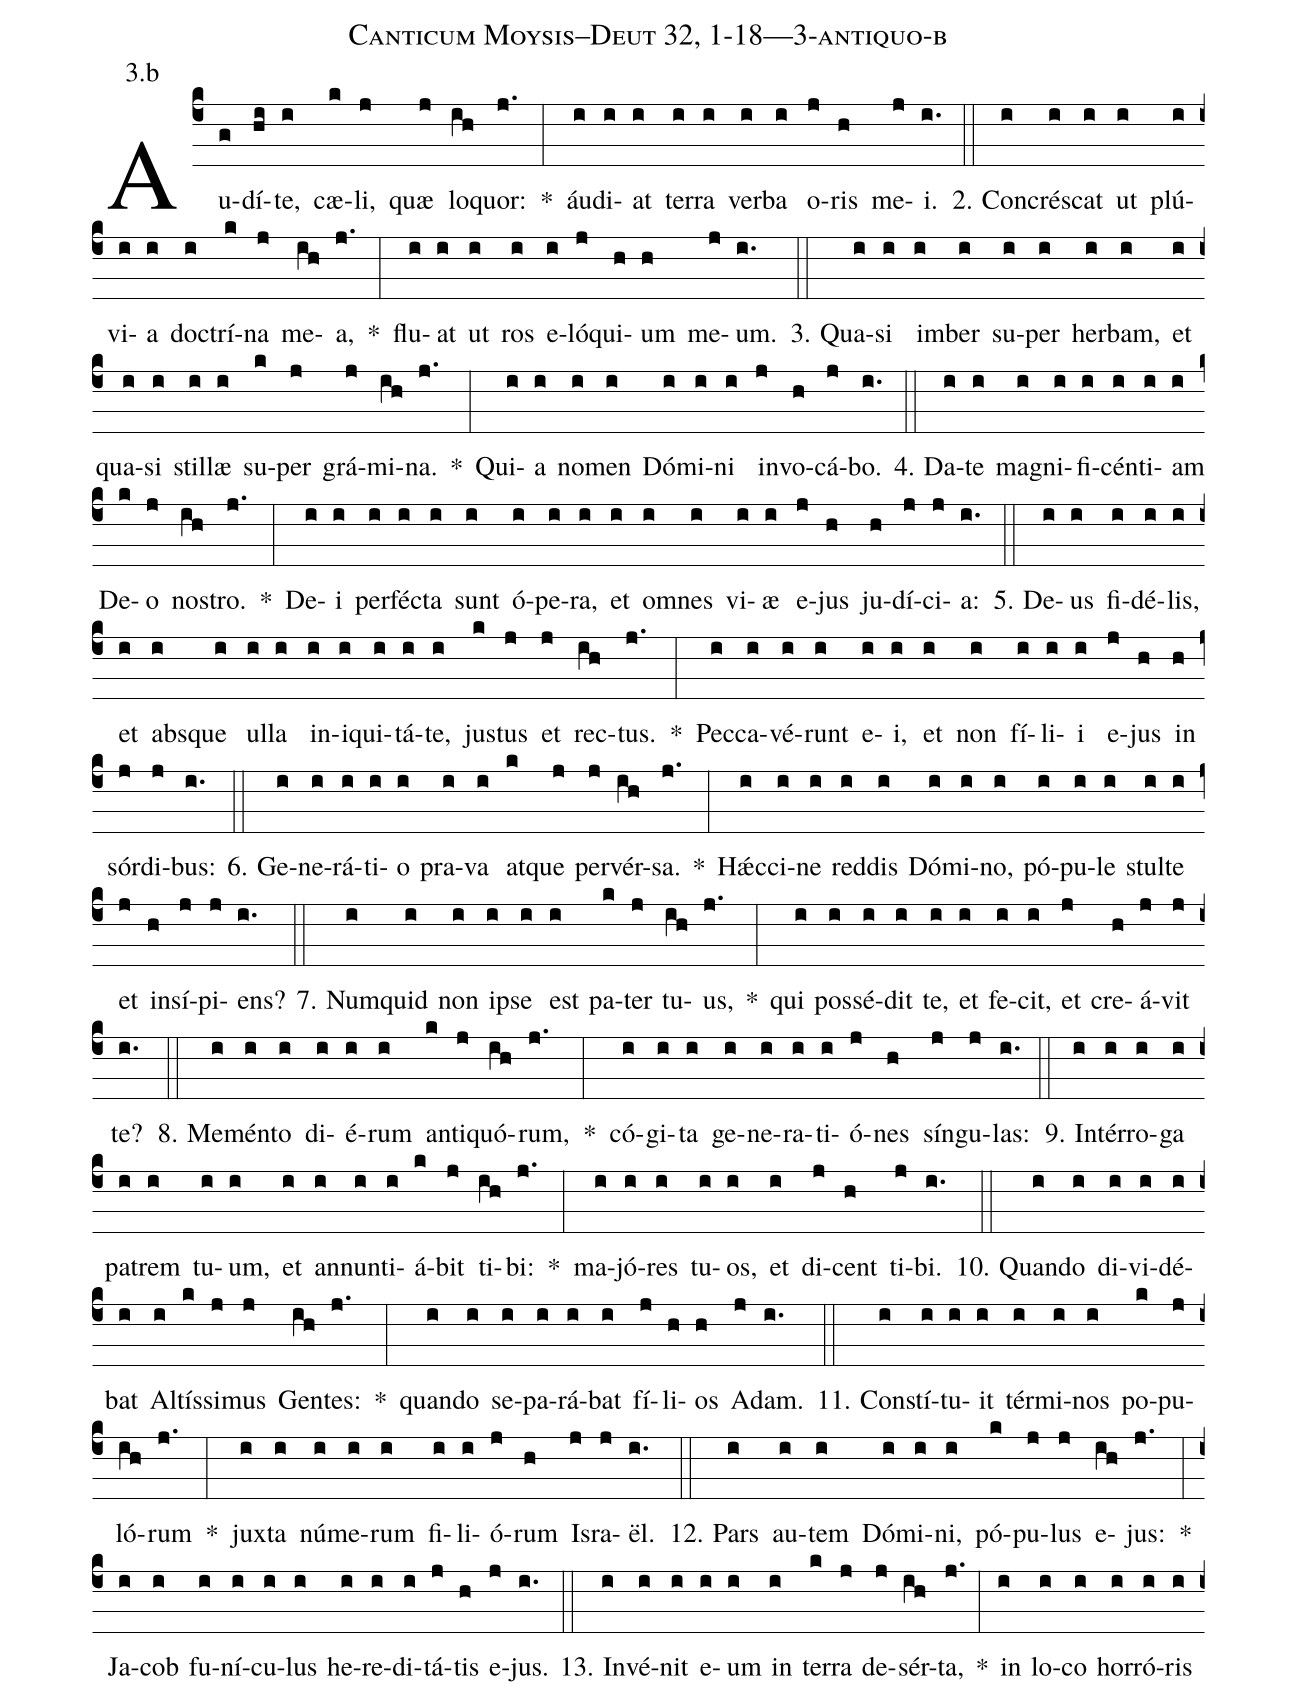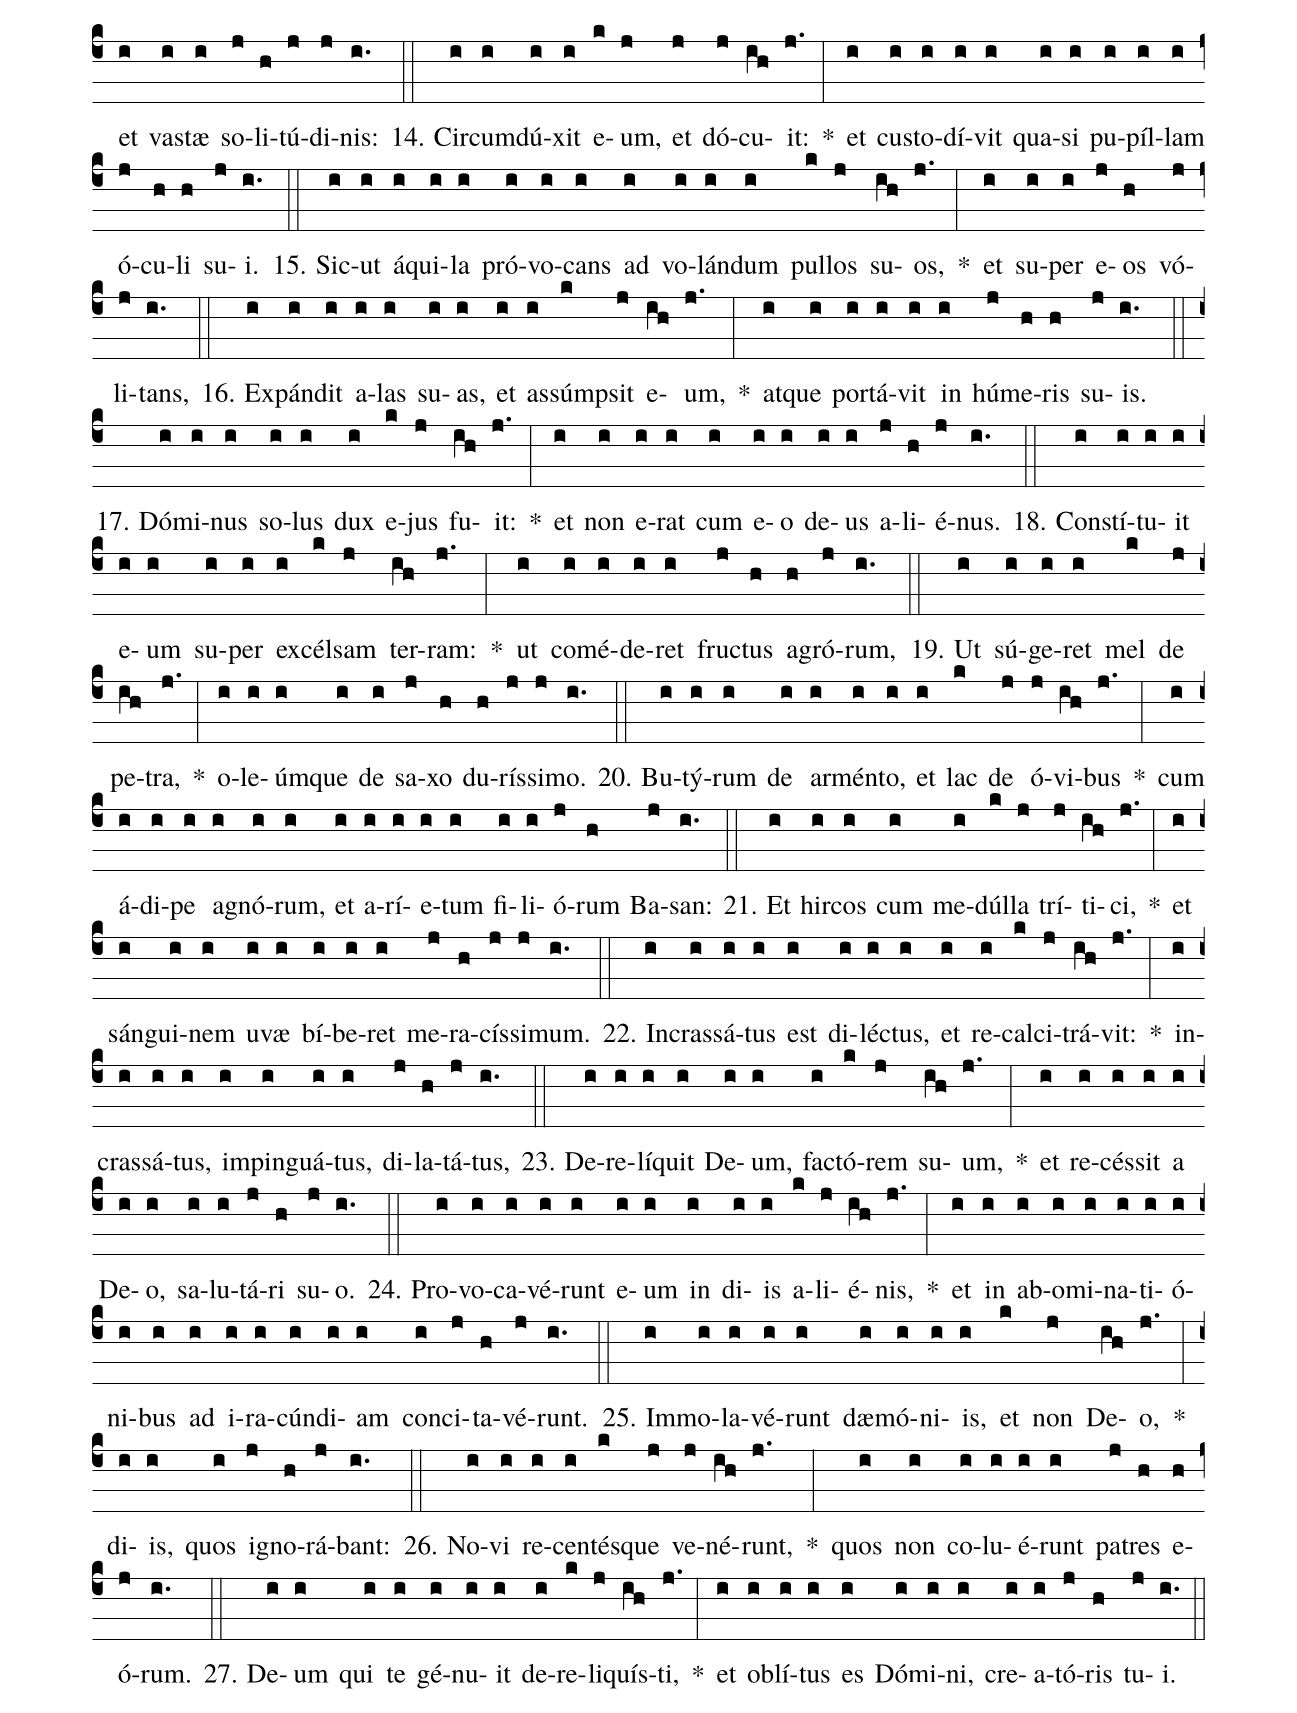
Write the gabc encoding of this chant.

name: Canticum Moysis--Deut 32, 1-18---3-antiquo-b;
annotation: 3.b;
%%
(c4)Au(g)dí(hi)te,(i) cæ(k)li,(j) quæ(j) lo(ih)quor:(j.) *(:) áu(i)di(i)at(i) ter(i)ra(i) ver(i)ba(i) o(j)ris(h) me(j)i.(i.) (::)
2. Con(i)crés(i)cat(i) ut(i) plú(i)vi(i)a(i) doc(i)trí(k)na(j) me(ih)a,(j.) *(:) flu(i)at(i) ut(i) ros(i) e(i)ló(j)qui(h)um(h) me(j)um.(i.) (::)
3. Qua(i)si(i) im(i)ber(i) su(i)per(i) her(i)bam,(i) et(i) qua(i)si(i) stil(i)læ(i) su(k)per(j) grá(j)mi(ih)na.(j.) *(:) Qui(i)a(i) no(i)men(i) Dó(i)mi(i)ni(i) in(j)vo(h)cá(j)bo.(i.) (::)
4. Da(i)te(i) ma(i)gni(i)fi(i)cén(i)ti(i)am(i) De(k)o(j) nos(ih)tro.(j.) *(:) De(i)i(i) per(i)féc(i)ta(i) sunt(i) ó(i)pe(i)ra,(i) et(i) om(i)nes(i) vi(i)æ(i) e(j)jus(h) ju(h)dí(j)ci(j)a:(i.) (::)
5. De(i)us(i) fi(i)dé(i)lis,(i) et(i) abs(i)que(i) ul(i)la(i) in(i)i(i)qui(i)tá(i)te,(i) jus(k)tus(j) et(j) rec(ih)tus.(j.) *(:) Pec(i)ca(i)vé(i)runt(i) e(i)i,(i) et(i) non(i) fí(i)li(i)i(i) e(j)jus(h) in(h) sór(j)di(j)bus:(i.) (::)
6. Ge(i)ne(i)rá(i)ti(i)o(i) pra(i)va(i) at(k)que(j) per(j)vér(ih)sa.(j.) *(:) Hǽc(i)ci(i)ne(i) red(i)dis(i) Dó(i)mi(i)no,(i) pó(i)pu(i)le(i) stul(i)te(i) et(j) in(h)sí(j)pi(j)ens?(i.) (::)
7. Num(i)quid(i) non(i) ip(i)se(i) est(i) pa(k)ter(j) tu(ih)us,(j.) *(:) qui(i) pos(i)sé(i)dit(i) te,(i) et(i) fe(i)cit,(i) et(j) cre(h)á(j)vit(j) te?(i.) (::)
8. Me(i)mén(i)to(i) di(i)é(i)rum(i) an(k)ti(j)quó(ih)rum,(j.) *(:) có(i)gi(i)ta(i) ge(i)ne(i)ra(i)ti(i)ó(j)nes(h) sín(j)gu(j)las:(i.) (::)
9. In(i)tér(i)ro(i)ga(i) pa(i)trem(i) tu(i)um,(i) et(i) an(i)nun(i)ti(i)á(k)bit(j) ti(ih)bi:(j.) *(:) ma(i)jó(i)res(i) tu(i)os,(i) et(i) di(j)cent(h) ti(j)bi.(i.) (::)
10. Quan(i)do(i) di(i)vi(i)dé(i)bat(i) Al(i)tís(k)si(j)mus(j) Gen(ih)tes:(j.) *(:) quan(i)do(i) se(i)pa(i)rá(i)bat(i) fí(j)li(h)os(h) A(j)dam.(i.) (::)
11. Con(i)stí(i)tu(i)it(i) tér(i)mi(i)nos(i) po(k)pu(j)ló(ih)rum(j.) *(:) jux(i)ta(i) nú(i)me(i)rum(i) fi(i)li(i)ó(j)rum(h) Is(j)ra(j)ël.(i.) (::)
12. Pars(i) au(i)tem(i) Dó(i)mi(i)ni,(i) pó(k)pu(j)lus(j) e(ih)jus:(j.) *(:) Ja(i)cob(i) fu(i)ní(i)cu(i)lus(i) he(i)re(i)di(i)tá(j)tis(h) e(j)jus.(i.) (::)
13. In(i)vé(i)nit(i) e(i)um(i) in(i) ter(k)ra(j) de(j)sér(ih)ta,(j.) *(:) in(i) lo(i)co(i) hor(i)ró(i)ris(i) et(i) vas(i)tæ(i) so(j)li(h)tú(j)di(j)nis:(i.) (::)
14. Cir(i)cum(i)dú(i)xit(i) e(k)um,(j) et(j) dó(j)cu(ih)it:(j.) *(:) et(i) cus(i)to(i)dí(i)vit(i) qua(i)si(i) pu(i)píl(i)lam(i) ó(j)cu(h)li(h) su(j)i.(i.) (::)
15. Sic(i)ut(i) á(i)qui(i)la(i) pró(i)vo(i)cans(i) ad(i) vo(i)lán(i)dum(i) pul(k)los(j) su(ih)os,(j.) *(:) et(i) su(i)per(i) e(j)os(h) vó(j)li(j)tans,(i.) (::)
16. Ex(i)pán(i)dit(i) a(i)las(i) su(i)as,(i) et(i) as(i)súmp(k)sit(j) e(ih)um,(j.) *(:) at(i)que(i) por(i)tá(i)vit(i) in(i) hú(j)me(h)ris(h) su(j)is.(i.) (::)
17. Dó(i)mi(i)nus(i) so(i)lus(i) dux(i) e(k)jus(j) fu(ih)it:(j.) *(:) et(i) non(i) e(i)rat(i) cum(i) e(i)o(i) de(i)us(i) a(j)li(h)é(j)nus.(i.) (::)
18. Con(i)stí(i)tu(i)it(i) e(i)um(i) su(i)per(i) ex(i)cél(k)sam(j) ter(ih)ram:(j.) *(:) ut(i) com(i)é(i)de(i)ret(i) fruc(j)tus(h) a(h)gró(j)rum,(i.) (::)
19. Ut(i) sú(i)ge(i)ret(i) mel(k) de(j) pe(ih)tra,(j.) *(:) o(i)le(i)úm(i)que(i) de(i) sa(j)xo(h) du(h)rís(j)si(j)mo.(i.) (::)
20. Bu(i)tý(i)rum(i) de(i) ar(i)mén(i)to,(i) et(i) lac(k) de(j) ó(j)vi(ih)bus(j.) *(:) cum(i) á(i)di(i)pe(i) a(i)gnó(i)rum,(i) et(i) a(i)rí(i)e(i)tum(i) fi(i)li(i)ó(j)rum(h) Ba(j)san:(i.) (::)
21. Et(i) hir(i)cos(i) cum(i) me(i)dúl(k)la(j) trí(j)ti(ih)ci,(j.) *(:) et(i) sán(i)gui(i)nem(i) u(i)væ(i) bí(i)be(i)ret(i) me(j)ra(h)cís(j)si(j)mum.(i.) (::)
22. In(i)cras(i)sá(i)tus(i) est(i) di(i)léc(i)tus,(i) et(i) re(i)cal(k)ci(j)trá(ih)vit:(j.) *(:) in(i)cras(i)sá(i)tus,(i) im(i)pin(i)guá(i)tus,(i) di(j)la(h)tá(j)tus,(i.) (::)
23. De(i)re(i)lí(i)quit(i) De(i)um,(i) fac(i)tó(k)rem(j) su(ih)um,(j.) *(:) et(i) re(i)cés(i)sit(i) a(i) De(i)o,(i) sa(i)lu(i)tá(j)ri(h) su(j)o.(i.) (::)
24. Pro(i)vo(i)ca(i)vé(i)runt(i) e(i)um(i) in(i) di(i)is(i) a(k)li(j)é(ih)nis,(j.) *(:) et(i) in(i) ab(i)o(i)mi(i)na(i)ti(i)ó(i)ni(i)bus(i) ad(i) i(i)ra(i)cún(i)di(i)am(i) con(i)ci(j)ta(h)vé(j)runt.(i.) (::)
25. Im(i)mo(i)la(i)vé(i)runt(i) dæ(i)mó(i)ni(i)is,(i) et(k) non(j) De(ih)o,(j.) *(:) di(i)is,(i) quos(i) i(j)gno(h)rá(j)bant:(i.) (::)
26. No(i)vi(i) re(i)cen(i)tés(k)que(j) ve(j)né(ih)runt,(j.) *(:) quos(i) non(i) co(i)lu(i)é(i)runt(i) pa(j)tres(h) e(h)ó(j)rum.(i.) (::)
27. De(i)um(i) qui(i) te(i) gé(i)nu(i)it(i) de(i)re(k)li(j)quís(ih)ti,(j.) *(:) et(i) ob(i)lí(i)tus(i) es(i) Dó(i)mi(i)ni,(i) cre(i)a(i)tó(j)ris(h) tu(j)i.(i.) (::)
